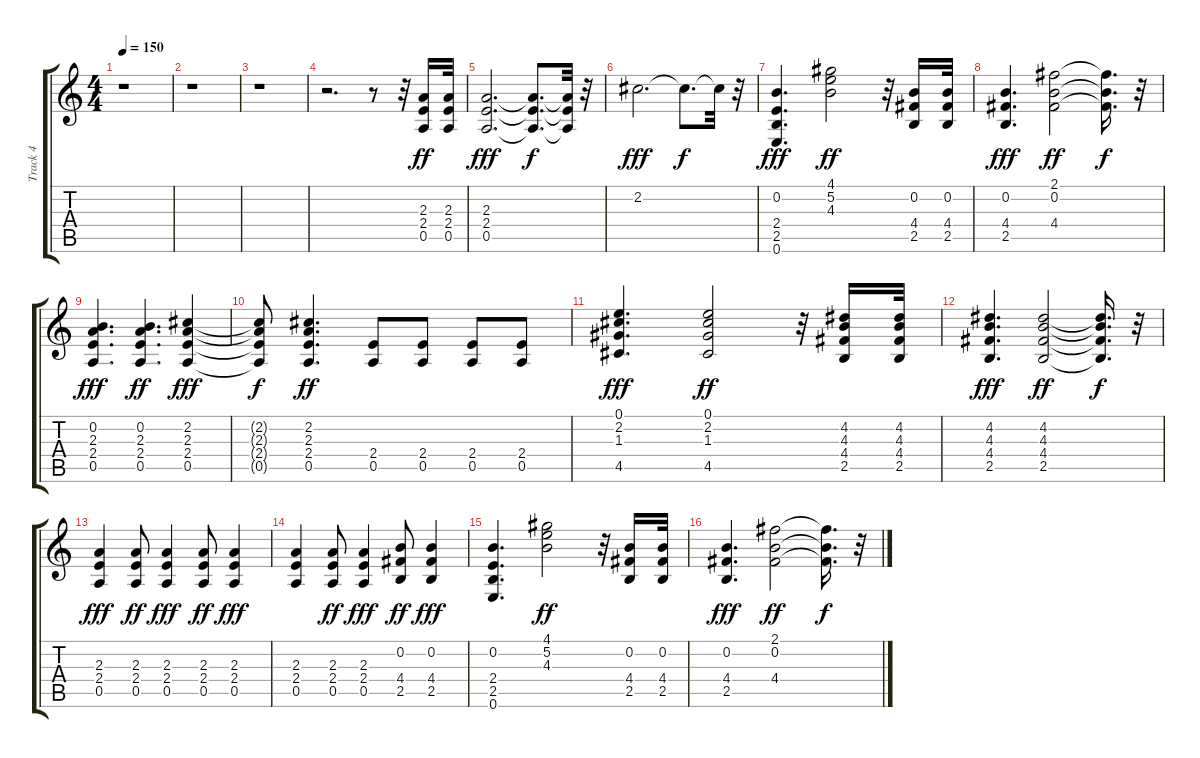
\track ("Track 4" "Track 4") {instrument electricguitarmuted}
\staff {score tabs}
\tuning (E4 B3 G3 D3 A2 E2) {hide}
\ts (4 4)
\tempo 150
\clef g2
\ks c
r.1{dy f} |
r.1 |
r.1 |
r.2{d} r.8 r.32 (2.3 2.4 0.5).16{dy ff} (2.3 2.4 0.5).32 |
(2.3 2.4 0.5).2{d dy fff} (2.3{t} 2.4{t} 0.5{t}).8{d dy f} (2.3{t} 2.4{t} 0.5{t}).32 r.32 |
2.2.2{d dy fff instrument guitarfretnoise} 2.2{t}.8{d dy f} 2.2{t}.32 r.32 |
(0.2 2.4 2.5 0.6).4{d dy fff instrument distortionguitar} (4.1 5.2 4.3).2{dy ff} r.32 (0.2 4.4 2.5).16 (0.2 4.4 2.5).32 |
(0.2 4.4 2.5).4{d dy fff} (2.1 0.2 4.4).2{dy ff} (2.1{t} 0.2{t} 4.4{t}).16{d dy f} r.32 |
(0.2 2.3 2.4 0.5).4{d dy fff} (0.2 2.3 2.4 0.5).4{d dy ff} (2.2 2.3 2.4 0.5).4{dy fff} |
(2.2{t} 2.3{t} 2.4{t} 0.5{t}).8{dy f} (2.2 2.3 2.4 0.5).4{d dy ff} (2.4 0.5).8 (2.4 0.5).8 (2.4 0.5).8 (2.4 0.5).8 |
(0.1 2.2 1.3 4.5).4{d dy fff} (0.1 2.2 1.3 4.5).2{dy ff} r.32 (4.2 4.3 4.4 2.5).16 (4.2 4.3 4.4 2.5).32 |
(4.2 4.3 4.4 2.5).4{d dy fff} (4.2 4.3 4.4 2.5).2{dy ff} (4.2{t} 4.3{t} 4.4{t} 2.5{t}).16{d dy f} r.32 |
(2.3 2.4 0.5).4{dy fff} (2.3 2.4 0.5).8{dy ff} (2.3 2.4 0.5).4{dy fff} (2.3 2.4 0.5).8{dy ff} (2.3 2.4 0.5).4{dy fff} |
(2.3 2.4 0.5).4 (2.3 2.4 0.5).8{dy ff} (2.3 2.4 0.5).4{dy fff} (0.2 4.4 2.5).8{dy ff} (0.2 4.4 2.5).4{dy fff} |
(0.2 2.4 2.5 0.6).4{d} (4.1 5.2 4.3).2{dy ff} r.32 (0.2 4.4 2.5).16 (0.2 4.4 2.5).32 |
(0.2 4.4 2.5).4{d dy fff} (2.1 0.2 4.4).2{dy ff} (2.1{t} 0.2{t} 4.4{t}).16{d dy f} r.32
